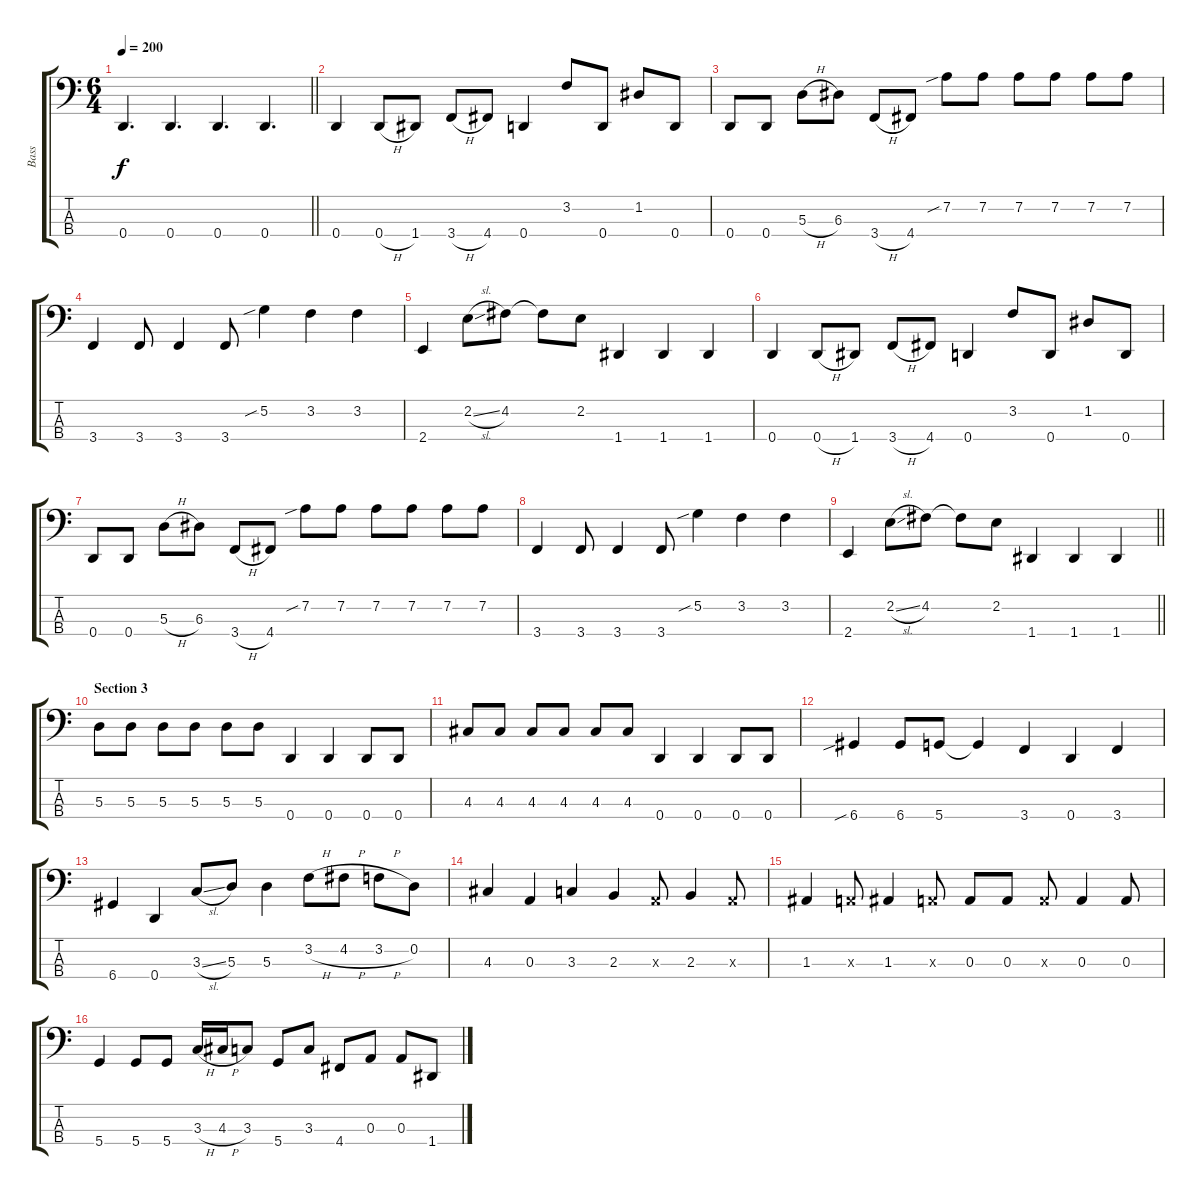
\track ("Bass" "Bass") {instrument electricbassfinger}
\staff {score tabs}
\tuning (G2 D2 A1 D1) {hide}
\ts (6 4)
\tempo 200
\clef f4
\barLineRight lightlight
\ks c
0.4.4{d dy f} 0.4.4{d} 0.4.4{d} 0.4.4{d} |
0.4.4 0.4{h}.8 1.4.8 3.4{h}.8 4.4.8 0.4.4 3.2.8 0.4.8 1.2.8 0.4.8 |
0.4.8 0.4.8 5.3{h}.8 6.3.8 3.4{h}.8 4.4.8 7.2{sib}.8 7.2.8 7.2.8 7.2.8 7.2.8 7.2.8 |
3.4.4 3.4.8 3.4.4 3.4.8 5.2{sib}.4 3.2.4 3.2.4 |
2.4.4 2.2{sl}.8 4.2.8 4.2{t}.8 2.2.8 1.4.4 1.4.4 1.4.4 |
0.4.4 0.4{h}.8 1.4.8 3.4{h}.8 4.4.8 0.4.4 3.2.8 0.4.8 1.2.8 0.4.8 |
0.4.8 0.4.8 5.3{h}.8 6.3.8 3.4{h}.8 4.4.8 7.2{sib}.8 7.2.8 7.2.8 7.2.8 7.2.8 7.2.8 |
3.4.4 3.4.8 3.4.4 3.4.8 5.2{sib}.4 3.2.4 3.2.4 |
\barLineRight lightlight
2.4.4 2.2{sl}.8 4.2.8 4.2{t}.8 2.2.8 1.4.4 1.4.4 1.4.4 |
\section ("" "Section 3")
5.3.8 5.3.8 5.3.8 5.3.8 5.3.8 5.3.8 0.4.4 0.4.4 0.4.8 0.4.8 |
4.3.8 4.3.8 4.3.8 4.3.8 4.3.8 4.3.8 0.4.4 0.4.4 0.4.8 0.4.8 |
6.4{sib}.4 6.4.8 5.4.8 5.4{t}.4 3.4.4 0.4.4 3.4.4 |
6.4.4 0.4.4 3.3{sl}.8 5.3.8 5.3.4 3.2{h}.8 4.2{h}.8 3.2{h}.8 0.2.8 |
4.3.4 0.3.4 3.3.4 2.3.4 0.3{x}.8 2.3.4 0.3{x}.8 |
1.3.4 0.3{x}.8 1.3.4 0.3{x}.8 0.3.8 0.3.8 0.3{x}.8 0.3.4 0.3.8 |
5.4.4 5.4.8 5.4.8 3.3{h}.16 4.3{h}.16 3.3.8 5.4.8 3.3.8 4.4.8 0.3.8 0.3.8 1.4.8
